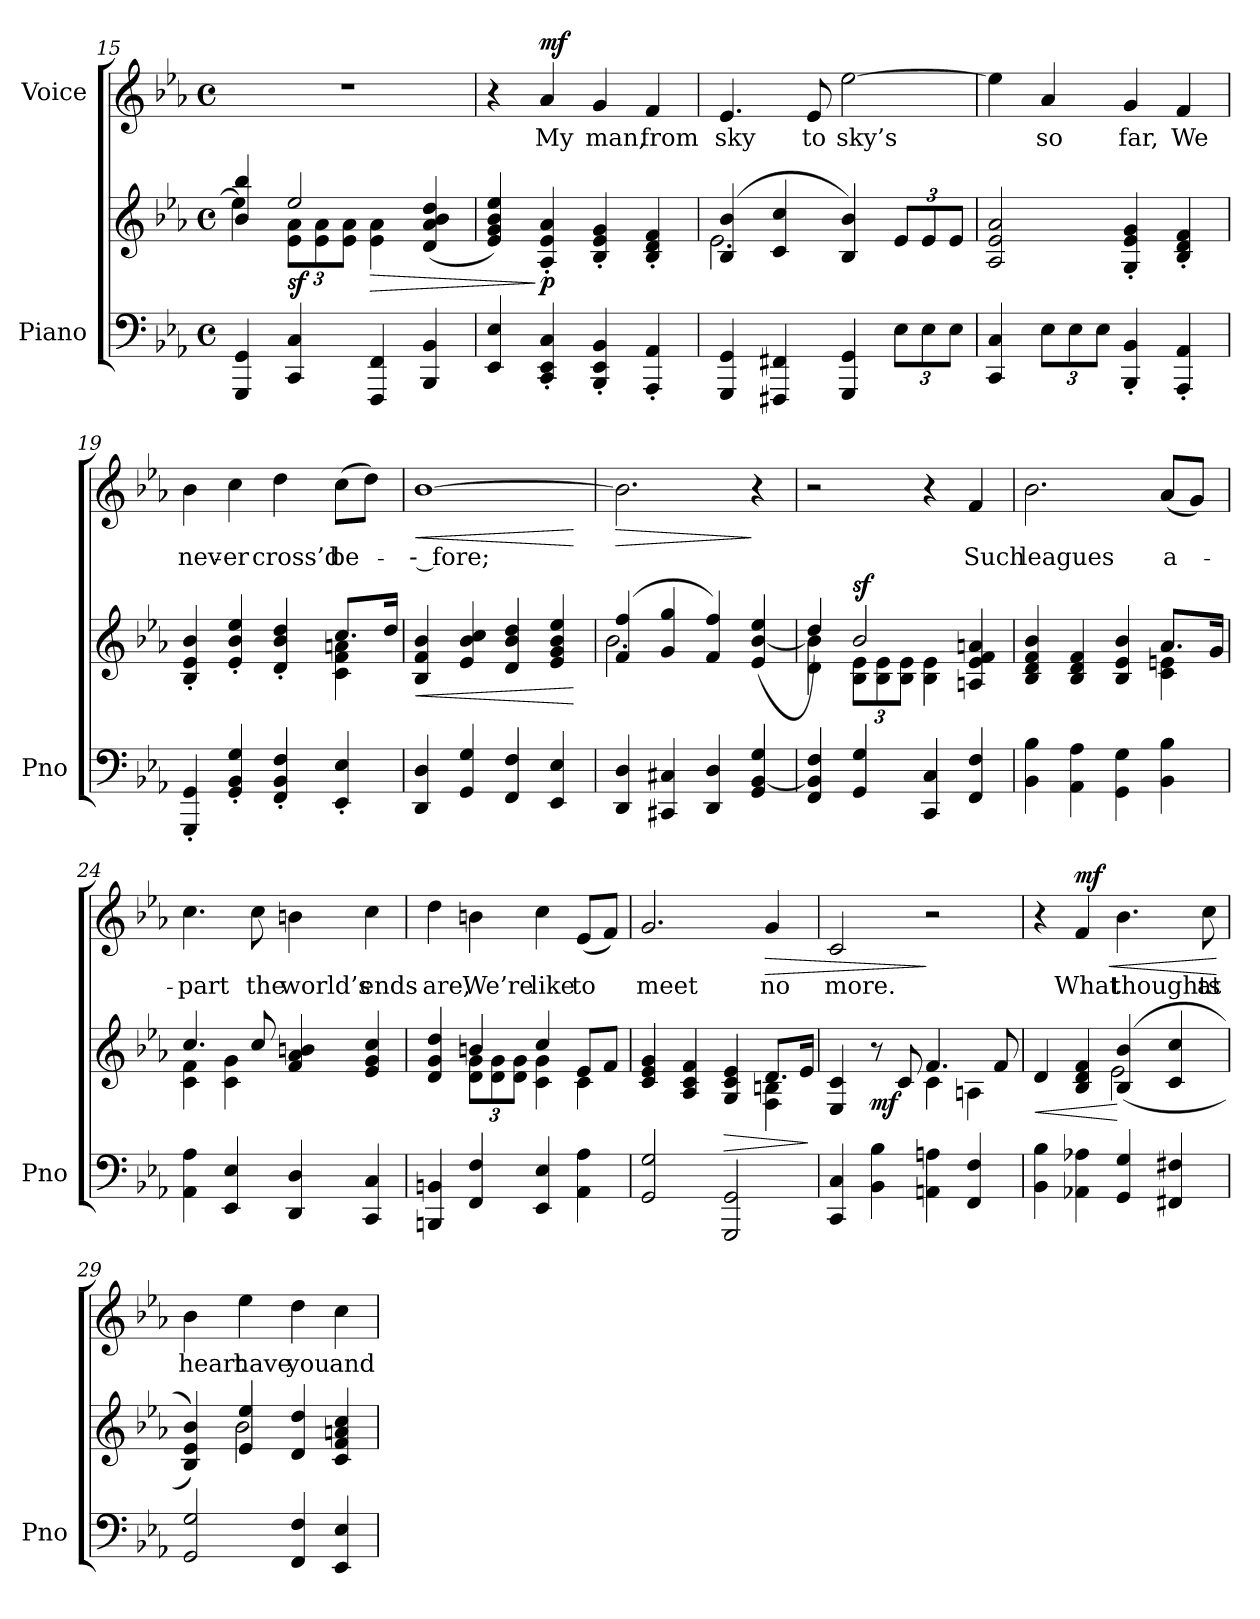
**kern	**kern	**dynam	**kern	**text	**dynam
*part2	*part2	*part2	*part1	*part1	*part1
*staff3	*staff2	*staff2/3	*staff1	*staff1	*staff1
*I"Piano	*	*	*I"Voice	*	*
*I'Pno	*	*	*	*	*
*clefF4	*clefG2	*	*clefG2	*	*
*k[b-e-a-]	*k[b-e-a-]	*	*k[b-e-a-]	*	*
*M4/4	*M4/4	*	*M4/4	*	*
*met(c)	*met(c)	*	*met(c)	*	*
=15	=15	=15	=15	=15	=15
*	*^	*	*	*	*
4GGG/ 4GG/	4b-/ 4bb-/	4ee-\]	.	1r	.	.
*	*	*Xbrackettup	*	*	*	*
!	!	!	!LO:DY:b	!	!	!
4CC/ 4C/	2ee-/	12e-\ 12a-\L	sf	.	.	.
.	.	12e-\ 12a-\	.	.	.	.
.	.	12e-\ 12a-\J	.	.	.	.
!	!	!	!LO:HP:b	!	!	!
4FFF/ 4FF/	.	4e-\ 4a-\	>	.	.	.
4BBB-/ 4BB-/	(>4d/ 4a-/ 4b-/ 4dd/	4ryy	.	.	.	.
*	*v	*v	*	*	*	*
=16	=16	=16	=16	=16	=16
4EE-/ 4E-/	4e-/ 4g/ 4b-/ 4ee-/)	.	4r	.	.
!	!	!LO:DY:n=1:b	!	!	!LO:DY:a
4CC/'> 4EE-/'> 4C/'>	4A-/'> 4e-/'> 4a-/'>	] p	4a-/	My	mf
4BBB-/'> 4EE-/'> 4BB-/'>	4B-/'> 4e-/'> 4g/'>	.	4g/	man,	.
4AAA-/'> 4AA-/'>	4B-/'> 4d/'> 4f/'>	.	4f/	from	.
=17	=17	=17	=17	=17	=17
*	*^	*	*	*	*
4GGG/ 4GG/	(<4B-/ 4b-/	2.e-\	.	4.e-/	sky	.
4FFF#X/ 4FF#X/	4c/ 4cc/	.	.	.	.	.
.	.	.	.	8e-/	to	.
4GGG/ 4GG/	4B-/ 4b-/)	.	.	[2ee-\	sky’s	.
12E-\L	12e-/L	4ryy	.	.	.	.
12E-\	12e-/	.	.	.	.	.
12E-\J	12e-/J	.	.	.	.	.
*	*v	*v	*	*	*	*
=18	=18	=18	=18	=18	=18
4CC/ 4C/	2A-/ 2e-/ 2a-/	.	4ee-\]	.	.
12E-\L	.	.	4a-/	so	.
12E-\	.	.	.	.	.
12E-\J	.	.	.	.	.
4BBB-/' 4BB-/'	4G/' 4e-/' 4g/'	.	4g/	far,	.
4AAA-/' 4AA-/'	4B-/' 4d/' 4f/'	.	4f/	We	.
=19	=19	=19	=19	=19	=19
*	*^	*	*	*	*
4GGG/' 4GG/'	4B-/' 4e-/' 4b-/'	2.ryy	.	4b-\	nev-	.
4GG/' 4BB-/' 4G/'	4e-/' 4b-/' 4ee-/'	.	.	4cc\	-er	.
4FF/' 4BB-/' 4F/'	4d/' 4b-/' 4dd/'	.	.	4dd\	cross’d	.
4EE-/' 4E-/'	8.cc/L	4c\ 4f\ 4an\	.	(8cc\L	be-	.
.	.	.	.	8dd\J)	.	.
.	16dd/Jk	.	.	.	.	.
*	*v	*v	*	*	*	*
=20	=20	=20	=20	=20	=20
!	!	!LO:HP:b	!	!	!LO:HP:b
4DD/ 4D/	4B-/ 4f/ 4b-/	<	[1b-	-- fore;	<
4GG/ 4G/	4e-/ 4b-/ 4cc/	.	.	.	.
4FF/ 4F/	4d/ 4b-/ 4dd/	.	.	.	.
4EE-/ 4E-/	4e-/ 4g/ 4b-/ 4ee-/	.	.	.	.
.	.	[	.	.	[
=21	=21	=21	=21	=21	=21
*	*^	*	*	*	*
!	!	!	!	!	!	!LO:HP:b
4DD/ 4D/	(4f/ 4ff/	2.b-\	.	2.b-\]	.	>
4CC#X/ 4C#X/	4g/ 4gg/	.	.	.	.	.
4DD/ 4D/	4f/ 4ff/)	.	.	.	.	.
4GG/ [4BB-/ 4G/	(>4e-/ [4b-/ 4ee-/	4ryy	.	4r	.	]
=22	=22	=22	=22	=22	=22	=22
4FF/ 4BB-/] 4F/	4dd/)	4d\ 4b-\]	.	2r	.	.
!	!	!	!LO:DY:a	!	!	!
4GG/ 4G/	2b-/	12B-\ 12e-\L	sf	.	.	.
.	.	12B-\ 12e-\	.	.	.	.
.	.	12B-\ 12e-\J	.	.	.	.
4CC/ 4C/	.	4B-\ 4e-\	.	4r	.	.
4FF/ 4F/	4An/ 4e-/ 4f/ 4an/	4ryy	.	4f/	Such	.
=23	=23	=23	=23	=23	=23	=23
4BB-\ 4B-\	4B-/ 4d/ 4f/ 4b-/	2.ryy	.	2.b-\	leagues	.
4AA-\ 4A-\	4B-/ 4d/ 4f/	.	.	.	.	.
4GG\ 4G\	4B-/ 4e-/ 4b-/	.	.	.	.	.
4BB-\ 4B-\	8.a-/L	4c\ 4en\	.	(8a-/L	a-	.
.	.	.	.	8g/J)	.	.
.	16g/Jk	.	.	.	.	.
=24	=24	=24	=24	=24	=24	=24
4AA-\ 4A-\	4.cc/	4c\ 4f\	.	4.cc\	-part	.
4EE-/ 4E-/	.	4c\ 4g\	.	.	.	.
.	8cc/	.	.	8cc\	the	.
4DD/ 4D/	4f/ 4a-/ 4bn/	2ryy	.	4bn\	world’s	.
4CC/ 4C/	4e-/ 4g/ 4cc/	.	.	4cc\	ends	.
=25	=25	=25	=25	=25	=25	=25
4BBBn/ 4BBn/	4d/ 4g/ 4dd/	4ryy	.	4dd\	are,	.
4FF/ 4F/	4bn/	12d\ 12g\L	.	4bn\	We’re	.
.	.	12d\ 12g\	.	.	.	.
.	.	12d\ 12g\J	.	.	.	.
4EE-/ 4E-/	4cc/	4c\ 4g\	.	4cc\	like	.
4AA-\ 4A-\	8e-/L	4c\	.	(8e-/L	to	.
.	8f/J	.	.	8f/J)	.	.
=26	=26	=26	=26	=26	=26	=26
2GG/ 2G/	4c/ 4e-/ 4g/	2.ryy	.	2.g/	meet	.
.	4A-/ 4c/ 4f/	.	.	.	.	.
!	!	!	!LO:HP:b	!	!	!
2GGG/ 2GG/	4G/ 4c/ 4e-/	.	>	.	.	.
!	!	!	!	!	!	!LO:HP:b
.	8.d/L	4F\ 4Bn\	.	4g/	no	>
.	16e-/Jk	.	.	.	.	.
*	*v	*v	*	*	*	*
.	.	]	.	.	.
=27	=27	=27	=27	=27	=27
*	*^	*	*	*	*
4CC/ 4C/	4E-/ 4c/	2ryy	.	2c/	more.	.
!	!	!	!LO:DY:b	!	!	!
4BB-\ 4B-\	8r	.	mf	.	.	.
.	8c/	.	.	.	.	.
4AAn\ 4An\	4.f/	4c\	.	2r	.	]
4FF/ 4F/	.	4An\	.	.	.	.
.	8f/	.	.	.	.	.
=28	=28	=28	=28	=28	=28	=28
!	!	!	!LO:HP:b	!	!	!
4BB-\ 4B-\	4d/	2ryy	<	4r	.	.
!	!	!	!	!	!	!LO:HP:b
!	!	!	!	!	!	!LO:DY:n=1:a
4AA-X\ 4A-X\	4B-/ 4d/ 4f/	.	.	4f/	What	< mf
4GG/ 4G/	((<4B-/ 4b-/	2e-\	[	4.b-\	thoughts	.
4FF#X/ 4F#X/	4c/ 4cc/	.	.	.	.	.
.	.	.	.	8cc\	at	.
*	*v	*v	*	*	*	*
.	.	.	.	.	[
=29	=29	=29	=29	=29	=29
*	*^	*	*	*	*
2GG/ 2G/	4B-/ 4e-/ 4b-/))	4ryy	.	4b-\	heart	.
.	4e-/ 4ee-/	2b-\	.	4ee-\	have	.
4FF/ 4F/	4d/ 4dd/	.	.	4dd\	you	.
4EE-/ 4E-/	4c/ 4f/ 4an/ 4cc/	4ryy	.	4cc\	and	.
*	*v	*v	*	*	*	*
=	=	=	=	=	=
*-	*-	*-	*-	*-	*-
